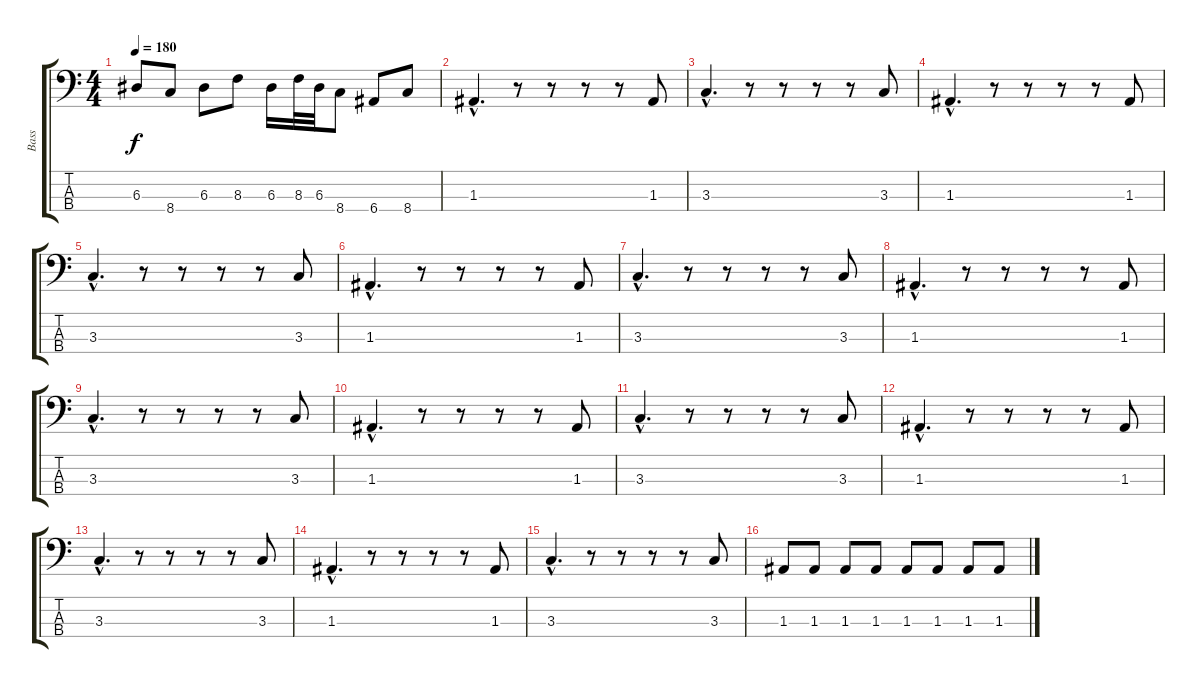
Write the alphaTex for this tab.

\track ("Bass" "Bass") {instrument electricbasspick}
\staff {score tabs}
\tuning (G2 D2 A1 E1) {hide}
\ts (4 4)
\tempo 180
\clef f4
\ks c
6.3{t}.8{dy f} 8.4.8 6.3.8 8.3.8 6.3.16 8.3.32 6.3.32 8.4.8 6.4.8 8.4.8 |
1.3{hac}.4{d} r.8 r.8 r.8 r.8 1.3.8 |
3.3{hac}.4{d} r.8 r.8 r.8 r.8 3.3.8 |
1.3{hac}.4{d} r.8 r.8 r.8 r.8 1.3.8 |
3.3{hac}.4{d} r.8 r.8 r.8 r.8 3.3.8 |
1.3{hac}.4{d} r.8 r.8 r.8 r.8 1.3.8 |
3.3{hac}.4{d} r.8 r.8 r.8 r.8 3.3.8 |
1.3{hac}.4{d} r.8 r.8 r.8 r.8 1.3.8 |
3.3{hac}.4{d} r.8 r.8 r.8 r.8 3.3.8 |
1.3{hac}.4{d} r.8 r.8 r.8 r.8 1.3.8 |
3.3{hac}.4{d} r.8 r.8 r.8 r.8 3.3.8 |
1.3{hac}.4{d} r.8 r.8 r.8 r.8 1.3.8 |
3.3{hac}.4{d} r.8 r.8 r.8 r.8 3.3.8 |
1.3{hac}.4{d} r.8 r.8 r.8 r.8 1.3.8 |
3.3{hac}.4{d} r.8 r.8 r.8 r.8 3.3.8 |
1.3.8 1.3.8 1.3.8 1.3.8 1.3.8 1.3.8 1.3.8 1.3.8
